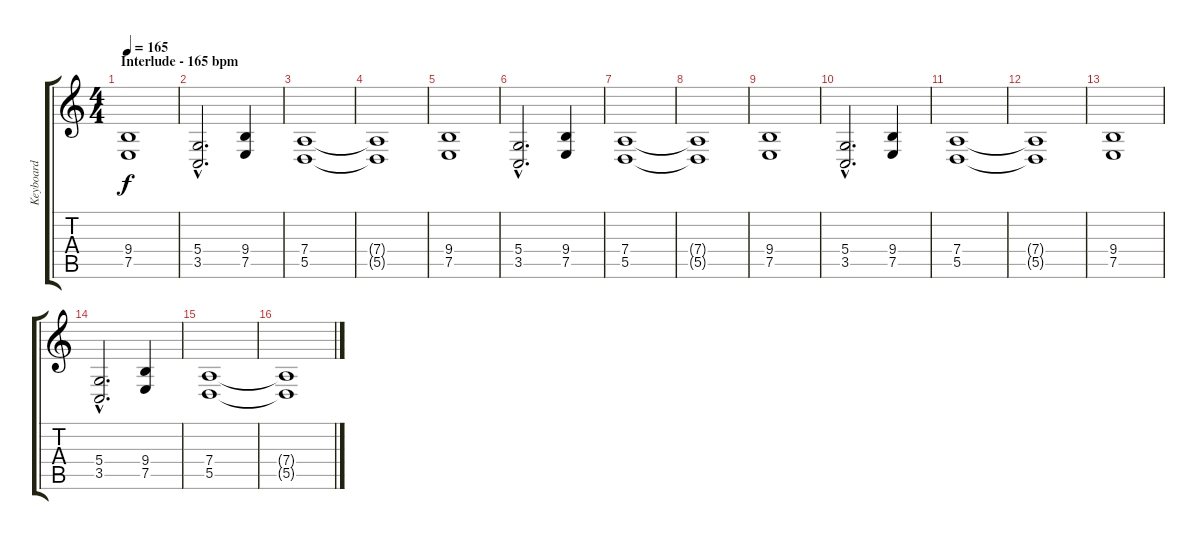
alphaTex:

\track ("Keyboard" "Keyboard") {instrument choiraahs}
\staff {score tabs}
\tuning (E4 B3 G3 D3 A2 E2) {hide}
\ts (4 4)
\section ("" "Interlude - 165 bpm")
\tempo 165
\clef g2
\ks c
(9.4 7.5).1{dy f} |
(5.4{hac} 3.5{hac}).2{d} (9.4 7.5).4 |
(7.4 5.5).1 |
(7.4{t} 5.5{t}).1 |
(9.4 7.5).1 |
(5.4{hac} 3.5{hac}).2{d} (9.4 7.5).4 |
(7.4 5.5).1 |
(7.4{t} 5.5{t}).1 |
(9.4 7.5).1 |
(5.4{hac} 3.5{hac}).2{d} (9.4 7.5).4 |
(7.4 5.5).1 |
(7.4{t} 5.5{t}).1 |
(9.4 7.5).1 |
(5.4{hac} 3.5{hac}).2{d} (9.4 7.5).4 |
(7.4 5.5).1 |
(7.4{t} 5.5{t}).1
